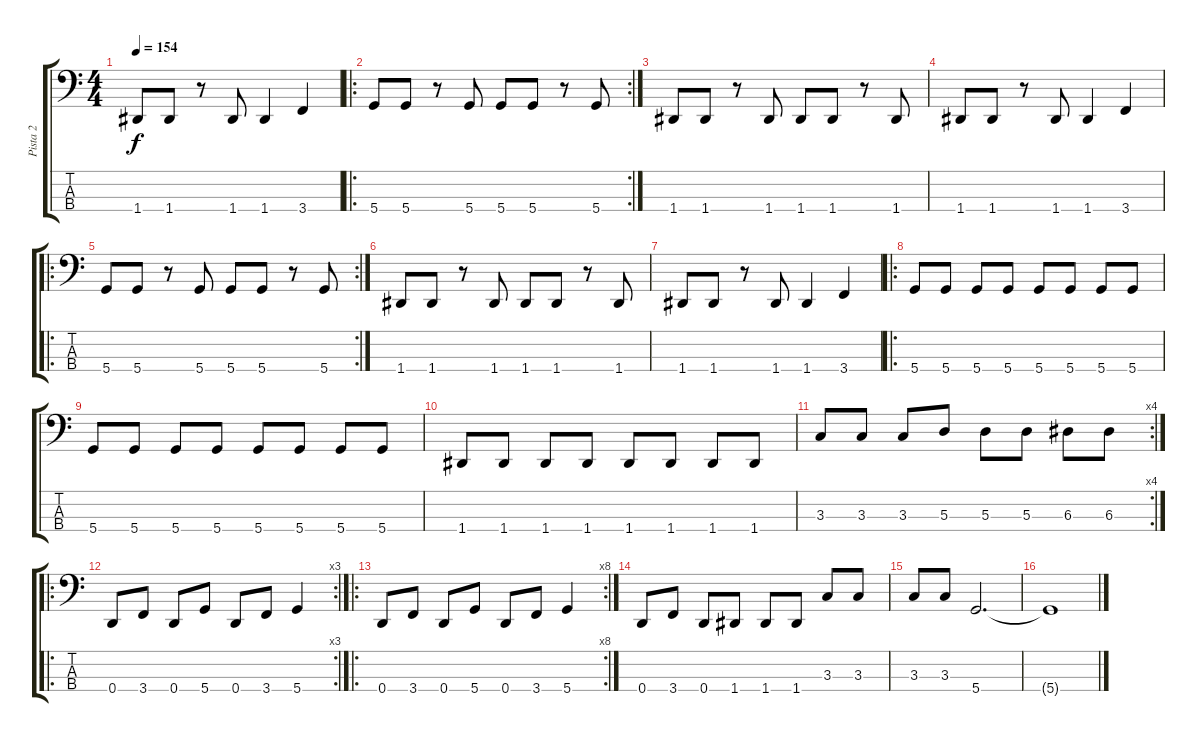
\track ("Pista 2" "Pista 2") {instrument electricbassfinger}
\staff {score tabs}
\tuning (G2 D2 A1 D1) {hide}
\ts (4 4)
\tempo 154
\clef f4
\ks c
1.4.8{dy f} 1.4.8 r.8 1.4.8 1.4.4 3.4.4 |
\ro
\rc 2
5.4.8 5.4.8 r.8 5.4.8 5.4.8 5.4.8 r.8 5.4.8 |
1.4.8 1.4.8 r.8 1.4.8 1.4.8 1.4.8 r.8 1.4.8 |
1.4.8 1.4.8 r.8 1.4.8 1.4.4 3.4.4 |
\ro
\rc 2
5.4.8 5.4.8 r.8 5.4.8 5.4.8 5.4.8 r.8 5.4.8 |
1.4.8 1.4.8 r.8 1.4.8 1.4.8 1.4.8 r.8 1.4.8 |
1.4.8 1.4.8 r.8 1.4.8 1.4.4 3.4.4 |
\ro
5.4.8 5.4.8 5.4.8 5.4.8 5.4.8 5.4.8 5.4.8 5.4.8 |
5.4.8 5.4.8 5.4.8 5.4.8 5.4.8 5.4.8 5.4.8 5.4.8 |
1.4.8 1.4.8 1.4.8 1.4.8 1.4.8 1.4.8 1.4.8 1.4.8 |
\rc 4
3.3.8 3.3.8 3.3.8 5.3.8 5.3.8 5.3.8 6.3.8 6.3.8 |
\ro
\rc 3
0.4.8 3.4.8 0.4.8 5.4.8 0.4.8 3.4.8 5.4.4 |
\ro
\rc 8
0.4.8 3.4.8 0.4.8 5.4.8 0.4.8 3.4.8 5.4.4 |
0.4.8 3.4.8 0.4.8 1.4.8 1.4.8 1.4.8 3.3.8 3.3.8 |
3.3.8 3.3.8 5.4.2{d} |
5.4{t}.1
